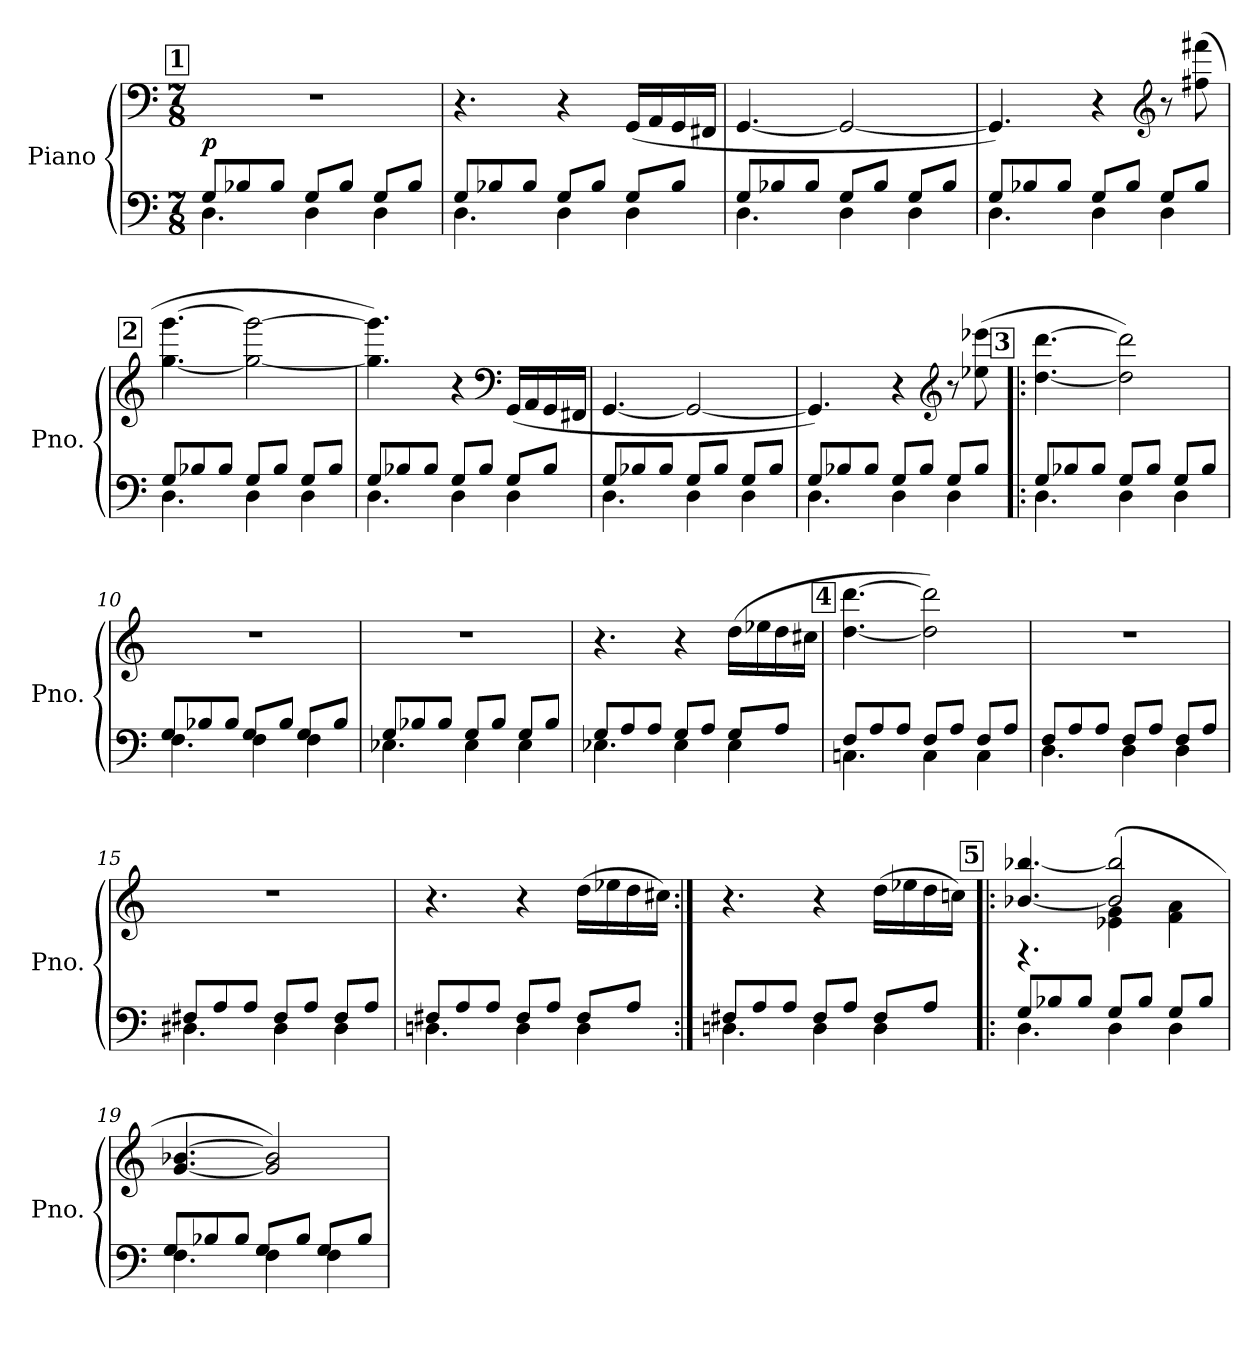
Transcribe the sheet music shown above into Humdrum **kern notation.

**kern	**kern	**dynam
*part1	*part1	*part1
*staff2	*staff1	*staff1/2
*I"Piano	*	*
*I'Pno.	*	*
*clefF4	*clefF4	*
*k[]	*k[]	*
*M7/8	*M7/8	*
*MM92	*MM92	*
!!LO:REH:place=s1:a:B:fs=14:t=1
=1	=1	=1
*^	*	*
!	!	!	!LO:DY:a=2
4.D\	8G/L	2..r	p
.	8B-X/	.	.
.	8B-/J	.	.
4D\	8G/L	.	.
.	8B-/J	.	.
4D\	8G/L	.	.
.	8B-/J	.	.
=2	=2	=2	=2
4.D\	8G/L	4.r	.
.	8B-X/	.	.
.	8B-/J	.	.
4D\	8G/L	4r	.
.	8B-/J	.	.
4D\	8G/L	(<16GG/LL	.
.	.	16AA/	.
.	8B-/J	16GG/	.
.	.	16FF#X/JJ	.
=3	=3	=3	=3
4.D\	8G/L	[4.GG/	.
.	8B-X/	.	.
.	8B-/J	.	.
4D\	8G/L	2GG/_	.
.	8B-/J	.	.
4D\	8G/L	.	.
.	8B-/J	.	.
=4	=4	=4	=4
4.D\	8G/L	4.GG/])	.
.	8B-X/	.	.
.	8B-/J	.	.
4D\	8G/L	4r	.
.	8B-/J	.	.
*	*	*clefG2	*
4D\	8G/L	8r	.
.	8B-/J	(>8ff#X\ 8fff#X\	.
!!LO:LB:g=z
!!LO:REH:place=s1:a:B:fs=14:t=2
=5	=5	=5	=5
4.D\	8G/L	[4.gg\ [4.ggg\	.
.	8B-X/	.	.
.	8B-/J	.	.
4D\	8G/L	2gg\_ 2ggg\_	.
.	8B-/J	.	.
4D\	8G/L	.	.
.	8B-/J	.	.
=6	=6	=6	=6
4.D\	8G/L	4.gg\] 4.ggg\])	.
.	8B-X/	.	.
.	8B-/J	.	.
4D\	8G/L	4r	.
.	8B-/J	.	.
*	*	*clefF4	*
4D\	8G/L	(<16GG/LL	.
.	.	16AA/	.
.	8B-/J	16GG/	.
.	.	16FF#X/JJ	.
=7	=7	=7	=7
4.D\	8G/L	[4.GG/	.
.	8B-X/	.	.
.	8B-/J	.	.
4D\	8G/L	2GG/_	.
.	8B-/J	.	.
4D\	8G/L	.	.
.	8B-/J	.	.
=8	=8	=8	=8
4.D\	8G/L	4.GG/])	.
.	8B-X/	.	.
.	8B-/J	.	.
4D\	8G/L	4r	.
.	8B-/J	.	.
*	*	*clefG2	*
4D\	8G/L	8r	.
.	8B-/J	(>8ee-X\ 8eee-X\	.
!!LO:LB:g=z
!!LO:REH:place=s1:a:B:fs=14:t=3
=9!|:	=9!|:	=9!|:	=9!|:
4.D\	8G/L	[4.dd\ [4.ddd\	.
.	8B-X/	.	.
.	8B-/J	.	.
4D\	8G/L	2dd\] 2ddd\])	.
.	8B-/J	.	.
4D\	8G/L	.	.
.	8B-/J	.	.
=10	=10	=10	=10
4.F\	8G/L	2..r	.
.	8B-X/	.	.
.	8B-/J	.	.
4F\	8G/L	.	.
.	8B-/J	.	.
4F\	8G/L	.	.
.	8B-/J	.	.
=11	=11	=11	=11
4.E-X\	8G/L	2..r	.
.	8B-X/	.	.
.	8B-/J	.	.
4E-\	8G/L	.	.
.	8B-/J	.	.
4E-\	8G/L	.	.
.	8B-/J	.	.
=12	=12	=12	=12
4.E-X\	8G/L	4.r	.
.	8A/	.	.
.	8A/J	.	.
4E-\	8G/L	4r	.
.	8A/J	.	.
4E-\	8G/L	(>16dd\LL	.
.	.	16ee-X\	.
.	8A/J	16dd\	.
.	.	16cc#X\JJ	.
!!LO:REH:place=s1:a:B:fs=14:t=4
=13	=13	=13	=13
4.Cn\	8F/L	[4.dd\ [4.ddd\	.
.	8A/	.	.
.	8A/J	.	.
4C\	8F/L	2dd\] 2ddd\])	.
.	8A/J	.	.
4C\	8F/L	.	.
.	8A/J	.	.
!!LO:LB:g=z
=14	=14	=14	=14
4.D\	8F/L	2..r	.
.	8A/	.	.
.	8A/J	.	.
4D\	8F/L	.	.
.	8A/J	.	.
4D\	8F/L	.	.
.	8A/J	.	.
=15	=15	=15	=15
4.D#X\	8F#X/L	2..r	.
.	8A/	.	.
.	8A/J	.	.
4D#\	8F#/L	.	.
.	8A/J	.	.
4D#\	8F#/L	.	.
.	8A/J	.	.
=16	=16	=16	=16
4.Dn\	8F#X/L	4.r	.
.	8A/	.	.
.	8A/J	.	.
4D\	8F#/L	4r	.
.	8A/J	.	.
4D\	8F#/L	(>16dd\LL	.
.	.	16ee-X\	.
.	8A/J	16dd\	.
.	.	16cc#X\JJ)	.
=17:|!	=17:|!	=17:|!	=17:|!
4.Dn\	8F#X/L	4.r	.
.	8A/	.	.
.	8A/J	.	.
4D\	8F#/L	4r	.
.	8A/J	.	.
4D\	8F#/L	(>16dd\LL	.
.	.	16ee-X\	.
.	8A/J	16dd\	.
.	.	16ccn\JJ)	.
!!LO:LB:g=z
!!LO:REH:place=s1:a:B:fs=14:t=5
=18!|:	=18!|:	=18!|:	=18!|:
*	*	*^	*
4.D\	8G/L	4.rF	[4.b-X/ [4.bb-X/	.
.	8B-X/	.	.	.
.	8B-/J	.	.	.
4D\	8G/L	(<4e-X\ 4g\	2b-/] 2bb-/]	.
.	8B-/J	.	.	.
4D\	8G/L	4f\ 4a\	.	.
.	8B-/J	.	.	.
*	*	*v	*v	*
=19	=19	=19	=19
4.F\	8G/L	[4.g/ [4.b-X/	.
.	8B-X/	.	.
.	8B-/J	.	.
4F\	8G/L	2g/] 2b-/])	.
.	8B-/J	.	.
4F\	8G/L	.	.
.	8B-/J	.	.
*v	*v	*	*
=	=	=
*-	*-	*-
